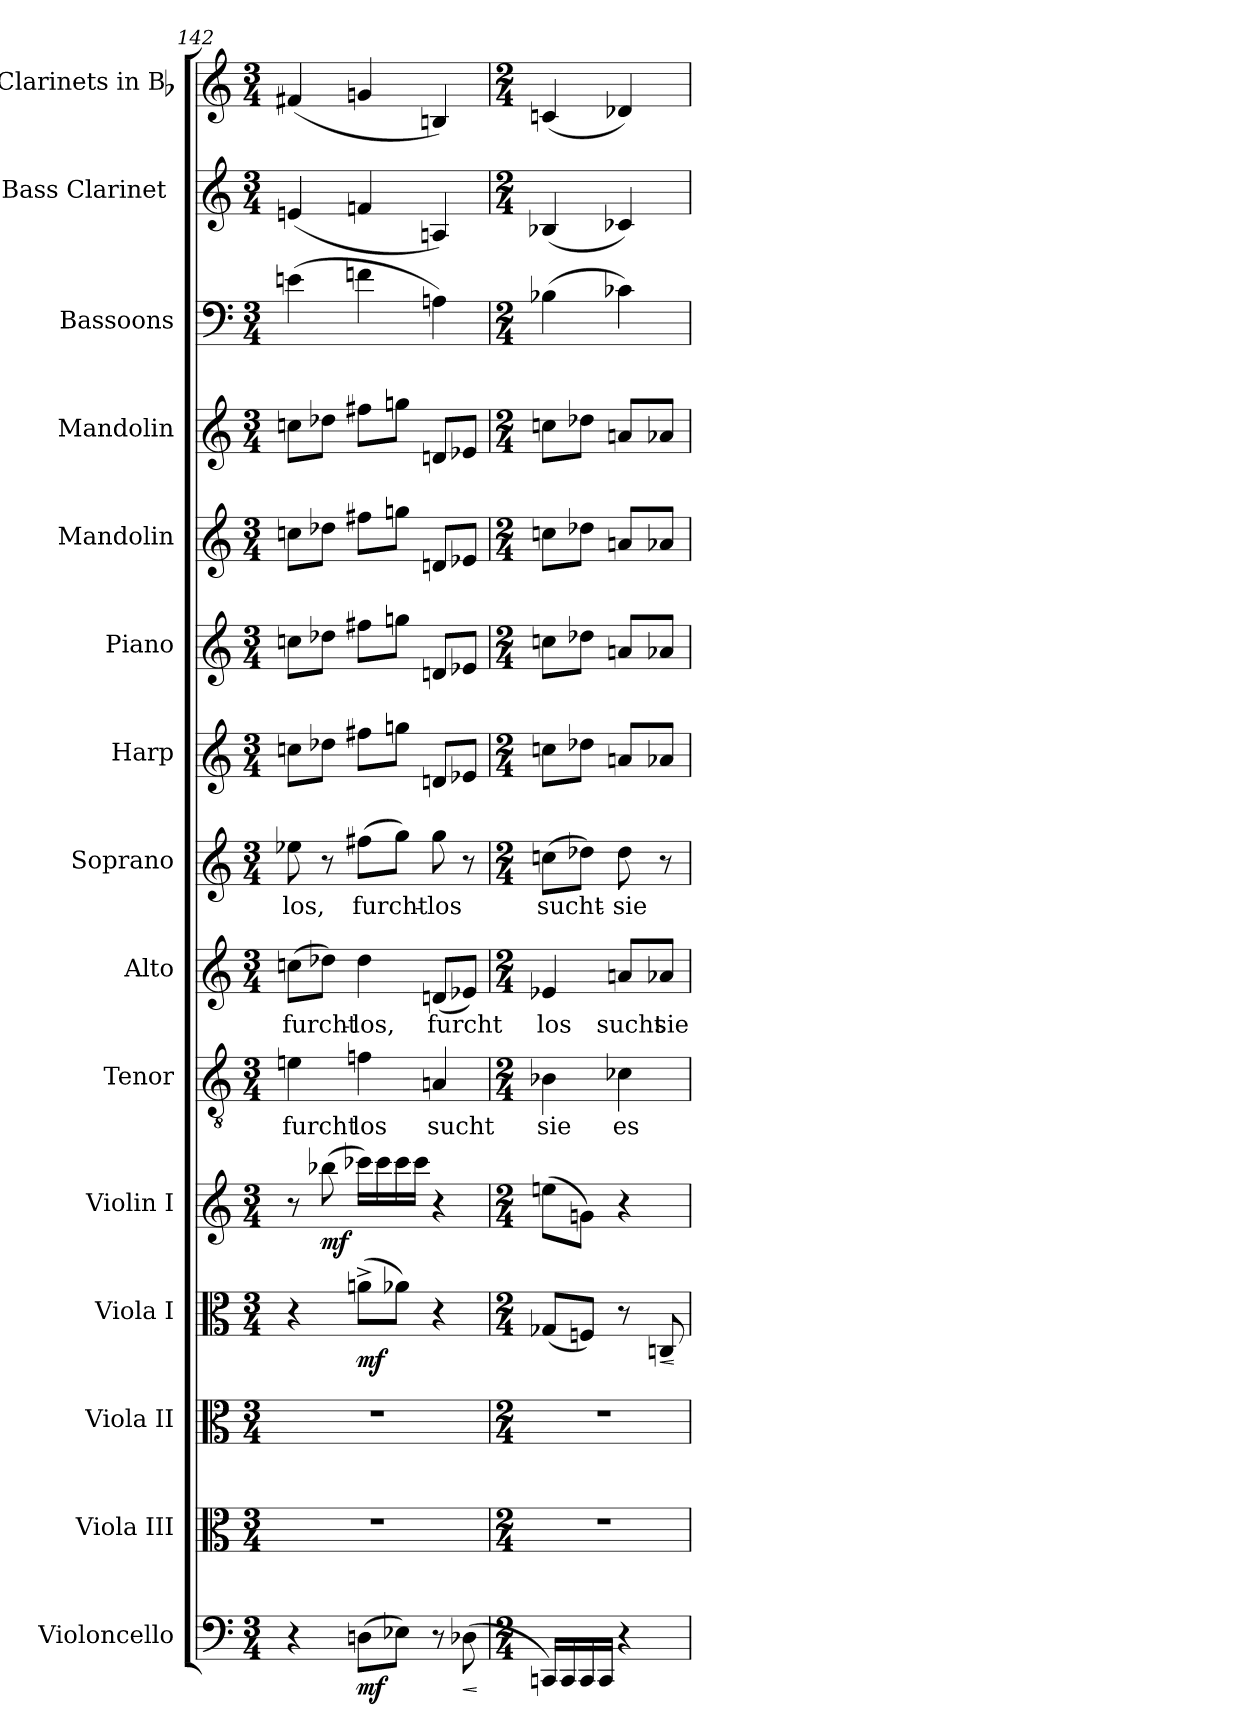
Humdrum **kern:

**kern	**dynam	**kern	**kern	**kern	**dynam	**kern	**dynam	**kern	**text	**kern	**text	**kern	**text	**kern	**kern	**kern	**kern	**kern	**kern	**kern
*part15	*part15	*part14	*part13	*part12	*part12	*part11	*part11	*part10	*part10	*part9	*part9	*part8	*part8	*part7	*part6	*part5	*part4	*part3	*part2	*part1
*staff15	*staff15	*staff14	*staff13	*staff12	*staff12	*staff11	*staff11	*staff10	*staff10	*staff9	*staff9	*staff8	*staff8	*staff7	*staff6	*staff5	*staff4	*staff3	*staff2	*staff1
*I"Violoncello	*	*I"Viola III	*I"Viola II	*I"Viola I	*	*I"Violin I	*	*I"Tenor	*	*I"Alto	*	*I"Soprano	*	*I"Harp	*I"Piano	*I"Mandolin	*I"Mandolin	*I"Bassoons	*I"Bass Clarinet [C]	*I"Clarinets in Bb
*I'Vc.	*	*I'Vla.	*I'Vla.	*I'Vla.	*	*I'Vln. I	*	*I'T.	*	*I'A.	*	*I'S.	*	*I'Hp.	*I'Pno.	*I'Mand.	*I'Mand.	*I'Bsn.	*I'B. Cl.	*I'Cl.
*clefF4	*	*clefC3	*clefC3	*clefC3	*	*clefG2	*	*clefGv2	*	*clefG2	*	*clefG2	*	*clefG2	*clefG2	*clefG2	*clefG2	*clefF4	*clefG2	*clefG2
*	*	*	*	*	*	*	*	*	*	*	*	*	*	*	*	*	*	*	*	*ITrd1c2
*k[]	*	*k[]	*k[]	*k[]	*	*k[]	*	*k[]	*	*k[]	*	*k[]	*	*k[]	*k[]	*k[]	*k[]	*k[]	*	*k[b-e-]
*M3/4	*	*M3/4	*M3/4	*M3/4	*	*M3/4	*	*M3/4	*	*M3/4	*	*M3/4	*	*M3/4	*M3/4	*M3/4	*M3/4	*M3/4	*M3/4	*M3/4
=142	=142	=142	=142	=142	=142	=142	=142	=142	=142	=142	=142	=142	=142	=142	=142	=142	=142	=142	=142	=142
4r	.	4%3r	4%3r	4r	.	8r	.	4en	furcht	(8ccnL	furcht-	8ee-X	-los,	8ccn\L	8ccn\L	8ccn\L	8ccn\L	(4en	(4en	(4en
.	.	.	.	.	.	(8bb-X	mf	.	.	8dd-XJ)	.	8r	.	8dd-X\J	8dd-X\J	8dd-X\J	8dd-X\J	.	.	.
(8DnL	mf	.	.	(8an^L	mf	16ccc-XLL)	.	4fn	los	4dd-	-los,	(8ff#XL	furcht-	8ff#X\L	8ff#X\L	8ff#X\L	8ff#X\L	4fn	4fn	4fn
.	.	.	.	.	.	16ccc-	.	.	.	.	.	.	.	.	.	.	.	.	.	.
8E-XJ)	.	.	.	8a-XJ)	.	16ccc-	.	.	.	.	.	8ggJ)	.	8ggn\J	8ggn\J	8ggn\J	8ggn\J	.	.	.
.	.	.	.	.	.	16ccc-JJ	.	.	.	.	.	.	.	.	.	.	.	.	.	.
8r	.	.	.	4r	.	4r	.	4An	sucht	(8dnL	furcht	8gg	-los	8dn/L	8dn/L	8dn/L	8dn/L	4An)	4An)	4An)
!	!LO:HP:b	!	!	!	!	!	!	!	!	!	!	!	!	!	!	!	!	!	!	!
(8D-X	<	.	.	.	.	.	.	.	.	8e-XJ)	.	8r	.	8e-X/J	8e-X/J	8e-X/J	8e-X/J	.	.	.
.	[	.	.	.	.	.	.	.	.	.	.	.	.	.	.	.	.	.	.	.
=143	=143	=143	=143	=143	=143	=143	=143	=143	=143	=143	=143	=143	=143	=143	=143	=143	=143	=143	=143	=143
*M2/4	*	*M2/4	*M2/4	*M2/4	*	*M2/4	*	*M2/4	*	*M2/4	*	*M2/4	*	*M2/4	*M2/4	*M2/4	*M2/4	*M2/4	*M2/4	*M2/4
16CCnLL)	.	2r	2r	(8G-XL	.	(8eenL	.	4B-X	sie	4e-X	los	(8ccnL	sucht-	8ccn\L	8ccn\L	8ccn\L	8ccn\L	(4B-X	(4B-X	(4B-X
16CC	.	.	.	.	.	.	.	.	.	.	.	.	.	.	.	.	.	.	.	.
16CC	.	.	.	8FnJ)	.	8gnJ)	.	.	.	.	.	8dd-XJ)	.	8dd-X\J	8dd-X\J	8dd-X\J	8dd-X\J	.	.	.
16CCJJ	.	.	.	.	.	.	.	.	.	.	.	.	.	.	.	.	.	.	.	.
4r	.	.	.	8r	.	4r	.	4c-X	es	8anL	sucht	8dd-	-sie	8an/L	8an/L	8an/L	8an/L	4c-X)	4c-X)	4c-X)
!	!	!	!	!	!LO:HP:b	!	!	!	!	!	!	!	!	!	!	!	!	!	!	!
.	.	.	.	8Cni	<	.	.	.	.	8a-XJ	sie	8r	.	8a-X/J	8a-X/J	8a-X/J	8a-X/J	.	.	.
.	.	.	.	.	[	.	.	.	.	.	.	.	.	.	.	.	.	.	.	.
=	=	=	=	=	=	=	=	=	=	=	=	=	=	=	=	=	=	=	=	=
*-	*-	*-	*-	*-	*-	*-	*-	*-	*-	*-	*-	*-	*-	*-	*-	*-	*-	*-	*-	*-
